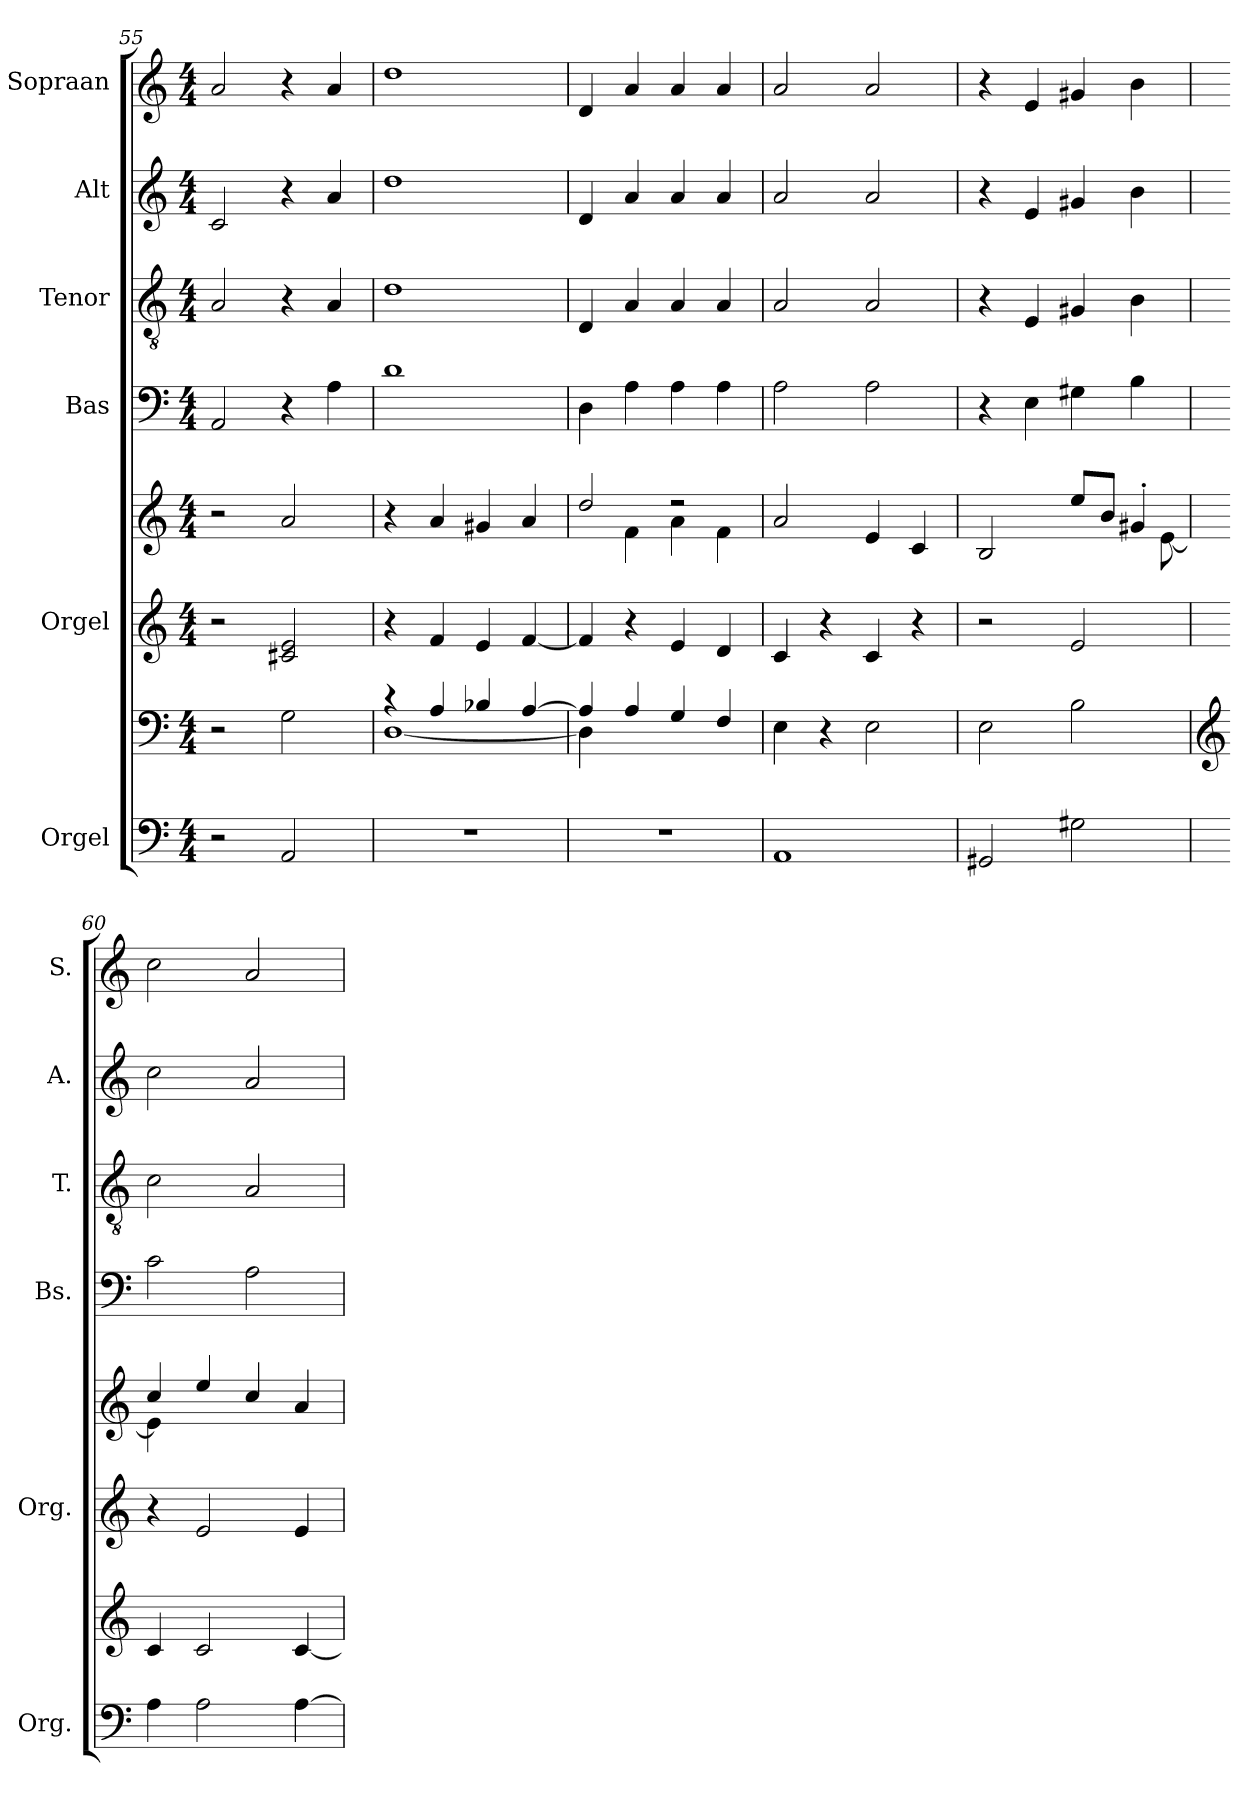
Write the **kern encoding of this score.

**kern	**kern	**kern	**kern	**kern	**kern	**kern	**kern
*part6	*part6	*part5	*part5	*part4	*part3	*part2	*part1
*staff8	*staff7	*staff6	*staff5	*staff4	*staff3	*staff2	*staff1
*I"Orgel	*	*I"Orgel	*	*I"Bas	*I"Tenor	*I"Alt	*I"Sopraan
*I'Org.	*	*I'Org.	*	*I'Bs.	*I'T.	*I'A.	*I'S.
*clefF4	*clefF4	*clefG2	*clefG2	*clefF4	*clefGv2	*clefG2	*clefG2
*k[]	*k[]	*k[]	*k[]	*k[]	*k[]	*k[]	*k[]
*M4/4	*M4/4	*M4/4	*M4/4	*M4/4	*M4/4	*M4/4	*M4/4
=55	=55	=55	=55	=55	=55	=55	=55
2r	2r	2r	2r	2AA/	2A/	2c/	2a/
2AA/	2G\	2c#X/ 2e/	2a/	4r	4r	4r	4r
.	.	.	.	4A\	4A/	4a/	4a/
=56	=56	=56	=56	=56	=56	=56	=56
*	*^	*	*	*	*	*	*
1r	4r	[1D	4r	4r	1d	1d	1dd	1dd
.	4A/	.	4f/	4a/	.	.	.	.
.	4B-X/	.	4e/	4g#X/	.	.	.	.
.	[4A/	.	[4f/	4a/	.	.	.	.
!!LO:PB:g=z
=57	=57	=57	=57	=57	=57	=57	=57	=57
*	*	*	*	*^	*	*	*	*
1r	4A/]	4D\]	4f/]	2dd/	4ryy	4D\	4D/	4d/	4d/
.	4A/	2.ryy	4r	.	4f\	4A\	4A/	4a/	4a/
.	4G/	.	4e/	2r	4a\	4A\	4A/	4a/	4a/
.	4F/	.	4d/	.	4f\	4A\	4A/	4a/	4a/
*	*v	*v	*	*v	*v	*	*	*	*
=58	=58	=58	=58	=58	=58	=58	=58
1AA	4E\	4c/	2a/	2A\	2A/	2a/	2a/
.	4r	4r	.	.	.	.	.
.	2E\	4c/	4e/	2A\	2A/	2a/	2a/
.	.	4r	4c/	.	.	.	.
=59	=59	=59	=59	=59	=59	=59	=59
*	*	*	*^	*	*	*	*
2GG#X/	2E\	2r	2B/	2..ryy	4r	4r	4r	4r
.	.	.	.	.	4E\	4E/	4e/	4e/
2G#X\	2B\	2e/	8ee/L	.	4G#X\	4G#X/	4g#X/	4g#X/
.	.	.	8b/J	.	.	.	.	.
.	.	.	4g#X'/	.	4B\	4B\	4b\	4b\
.	.	.	.	[8e\	.	.	.	.
=60	=60	=60	=60	=60	=60	=60	=60	=60
*	*clefG2	*	*	*	*	*	*	*
4A\	4c/	4r	4cc/	4e\]	2c\	2c\	2cc\	2cc\
2A\	2c/	2e/	4ee/	2.ryy	.	.	.	.
.	.	.	4cc/	.	2A\	2A/	2a/	2a/
[4A\	[4c/	4e/	4a/	.	.	.	.	.
*	*	*	*v	*v	*	*	*	*
=	=	=	=	=	=	=	=
*-	*-	*-	*-	*-	*-	*-	*-
